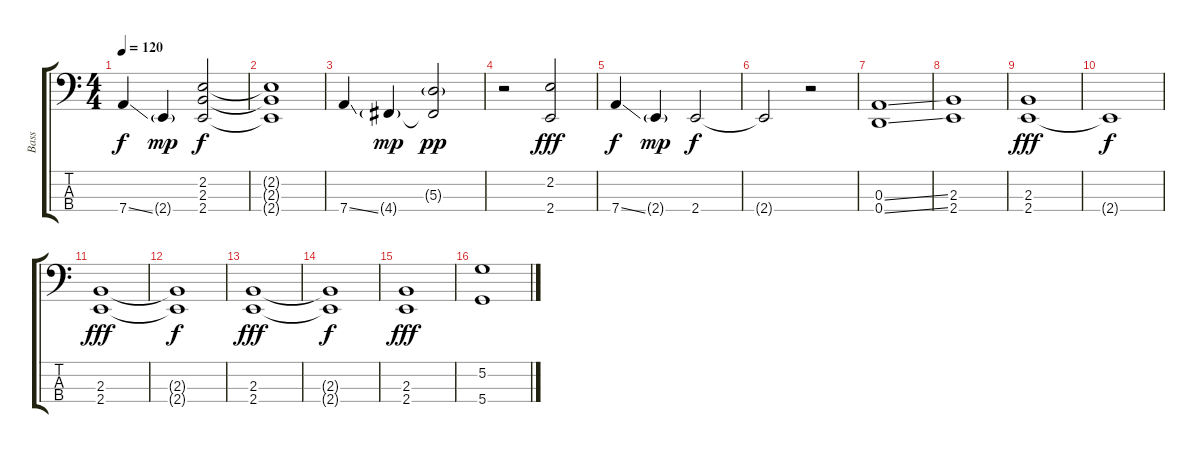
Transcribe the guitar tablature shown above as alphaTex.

\track ("Bass" "Bass") {instrument fretlessbass}
\staff {score tabs}
\tuning (G2 D2 A1 D1) {hide}
\ts (4 4)
\tempo 120
\clef f4
\ks c
7.4{ss}.4{dy f instrument fretlessbass} 2.4{g}.4{dy mp} (2.2 2.3 2.4).2{dy f} |
(2.2{t} 2.3{t} 2.4{t}).1 |
7.4{ss}.4 4.4{g}.4{dy mp} (5.3{g} 4.4{t}).2{dy pp} |
r.2 (2.2 2.4).2{dy fff volume 10} |
7.4{ss}.4{dy f} 2.4{g}.4{dy mp} 2.4.2{dy f} |
2.4{t}.2 r.2 |
(0.3{ss} 0.4{ss}).1 |
(2.3 2.4).1 |
(2.3 2.4).1{dy fff} |
2.4{t}.1{dy f} |
(2.3 2.4).1{dy fff} |
(2.3{t} 2.4{t}).1{dy f} |
(2.3 2.4).1{dy fff} |
(2.3{t} 2.4{t}).1{dy f} |
(2.3 2.4).1{dy fff} |
(5.2 5.4).1
